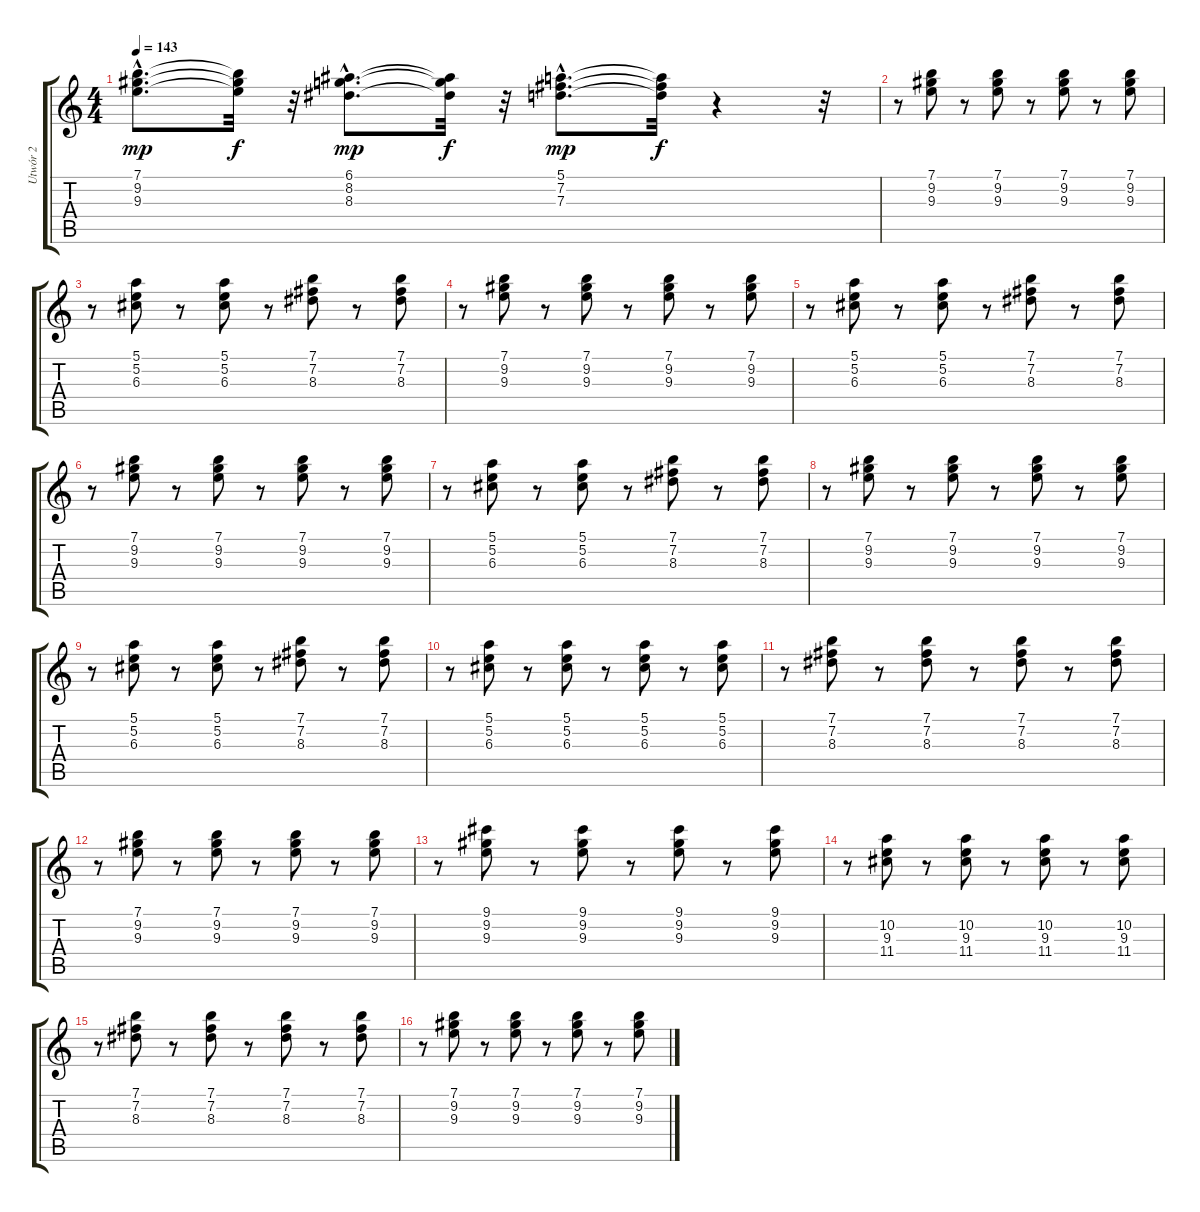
\track ("Utwór 2" "Utwór 2") {instrument electricguitarclean}
\staff {score tabs}
\tuning (E4 B3 G3 D3 A2 E2) {hide}
\ts (4 4)
\tempo 143
\clef g2
\ks c
(7.1{hac} 9.2{hac} 9.3{hac}).8{d dy mp} (7.1{t} 9.2{t} 9.3{t}).32{dy f} r.32 (6.1{hac} 8.2{hac} 8.3{hac}).8{d dy mp} (6.1{t} 8.2{t} 8.3{t}).32{dy f} r.32 (5.1{hac} 7.2{hac} 7.3{hac}).8{d dy mp} (5.1{t} 7.2{t} 7.3{t}).32{dy f} r.4 r.32 |
r.8 (7.1 9.2 9.3).8 r.8 (7.1 9.2 9.3).8 r.8 (7.1 9.2 9.3).8 r.8 (7.1 9.2 9.3).8 |
r.8 (5.1 5.2 6.3).8 r.8 (5.1 5.2 6.3).8 r.8 (7.1 7.2 8.3).8 r.8 (7.1 7.2 8.3).8 |
r.8 (7.1 9.2 9.3).8 r.8 (7.1 9.2 9.3).8 r.8 (7.1 9.2 9.3).8 r.8 (7.1 9.2 9.3).8 |
r.8 (5.1 5.2 6.3).8 r.8 (5.1 5.2 6.3).8 r.8 (7.1 7.2 8.3).8 r.8 (7.1 7.2 8.3).8 |
r.8 (7.1 9.2 9.3).8 r.8 (7.1 9.2 9.3).8 r.8 (7.1 9.2 9.3).8 r.8 (7.1 9.2 9.3).8 |
r.8 (5.1 5.2 6.3).8 r.8 (5.1 5.2 6.3).8 r.8 (7.1 7.2 8.3).8 r.8 (7.1 7.2 8.3).8 |
r.8 (7.1 9.2 9.3).8 r.8 (7.1 9.2 9.3).8 r.8 (7.1 9.2 9.3).8 r.8 (7.1 9.2 9.3).8 |
r.8 (5.1 5.2 6.3).8 r.8 (5.1 5.2 6.3).8 r.8 (7.1 7.2 8.3).8 r.8 (7.1 7.2 8.3).8 |
r.8 (5.1 5.2 6.3).8 r.8 (5.1 5.2 6.3).8 r.8 (5.1 5.2 6.3).8 r.8 (5.1 5.2 6.3).8 |
r.8 (7.1 7.2 8.3).8 r.8 (7.1 7.2 8.3).8 r.8 (7.1 7.2 8.3).8 r.8 (7.1 7.2 8.3).8 |
r.8 (7.1 9.2 9.3).8 r.8 (7.1 9.2 9.3).8 r.8 (7.1 9.2 9.3).8 r.8 (7.1 9.2 9.3).8 |
r.8 (9.1 9.2 9.3).8 r.8 (9.1 9.2 9.3).8 r.8 (9.1 9.2 9.3).8 r.8 (9.1 9.2 9.3).8 |
r.8 (10.2 9.3 11.4).8 r.8 (10.2 9.3 11.4).8 r.8 (10.2 9.3 11.4).8 r.8 (10.2 9.3 11.4).8 |
r.8 (7.1 7.2 8.3).8 r.8 (7.1 7.2 8.3).8 r.8 (7.1 7.2 8.3).8 r.8 (7.1 7.2 8.3).8 |
r.8 (7.1 9.2 9.3).8 r.8 (7.1 9.2 9.3).8 r.8 (7.1 9.2 9.3).8 r.8 (7.1 9.2 9.3).8
